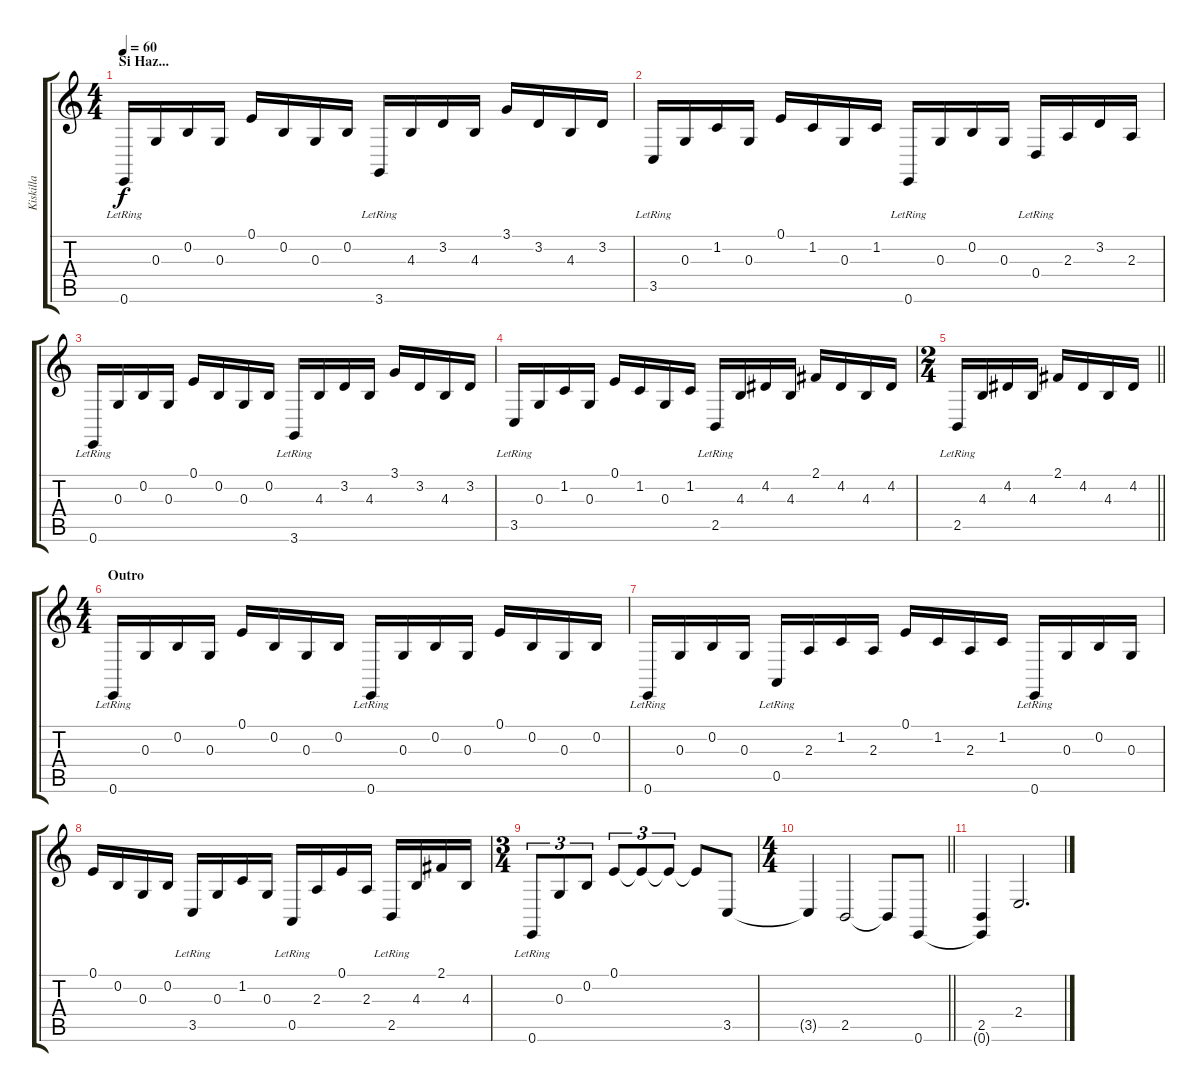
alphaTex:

\track ("Kiskilla" "Kiskilla") {instrument harpsichord}
\staff {score tabs}
\tuning (E4 B3 G3 D3 A2 E2) {hide}
\ts (4 4)
\section ("" "Si Haz...")
\tempo 60
\clef g2
\ks c
0.6{lr}.16{dy f} 0.3.16 0.2.16 0.3.16 0.1.16 0.2.16 0.3.16 0.2.16 3.6{lr}.16 4.3.16 3.2.16 4.3.16 3.1.16 3.2.16 4.3.16 3.2.16 |
3.5{lr}.16 0.3.16 1.2.16 0.3.16 0.1.16 1.2.16 0.3.16 1.2.16 0.6{lr}.16 0.3.16 0.2.16 0.3.16 0.4{lr}.16 2.3.16 3.2.16 2.3.16 |
0.6{lr}.16 0.3.16 0.2.16 0.3.16 0.1.16 0.2.16 0.3.16 0.2.16 3.6{lr}.16 4.3.16 3.2.16 4.3.16 3.1.16 3.2.16 4.3.16 3.2.16 |
3.5{lr}.16 0.3.16 1.2.16 0.3.16 0.1.16 1.2.16 0.3.16 1.2.16 2.5{lr}.16 4.3.16 4.2.16 4.3.16 2.1.16 4.2.16 4.3.16 4.2.16 |
\ts (2 4)
\barLineRight lightlight
2.5{lr}.16 4.3.16 4.2.16 4.3.16 2.1.16 4.2.16 4.3.16 4.2.16 |
\ts (4 4)
\section ("" "Outro")
0.6{lr}.16 0.3.16 0.2.16 0.3.16 0.1.16 0.2.16 0.3.16 0.2.16 0.6{lr}.16 0.3.16 0.2.16 0.3.16 0.1.16 0.2.16 0.3.16 0.2.16 |
0.6{lr}.16 0.3.16 0.2.16 0.3.16 0.5{lr}.16 2.3.16 1.2.16 2.3.16 0.1.16 1.2.16 2.3.16 1.2.16 0.6{lr}.16 0.3.16 0.2.16 0.3.16 |
0.1.16 0.2.16 0.3.16 0.2.16 3.5{lr}.16 0.3.16 1.2.16 0.3.16 0.5{lr}.16 2.3.16 0.1.16 2.3.16 2.5{lr}.16 4.3.16 2.1.16 4.3.16 |
\ts (3 4)
0.6{lr}.8{tu (3 2)} 0.3.8{tu (3 2)} 0.2.8{tu (3 2)} 0.1.8{tu (3 2)} 0.1{t}.8{tu (3 2)} 0.1{t}.8{tu (3 2)} 0.1{t}.8 3.5.8 |
\ts (4 4)
\barLineRight lightlight
3.5{t}.4 2.5.2 2.5{t}.8 0.6.8 |
(2.5 0.6{t}).4 2.4.2{d}
